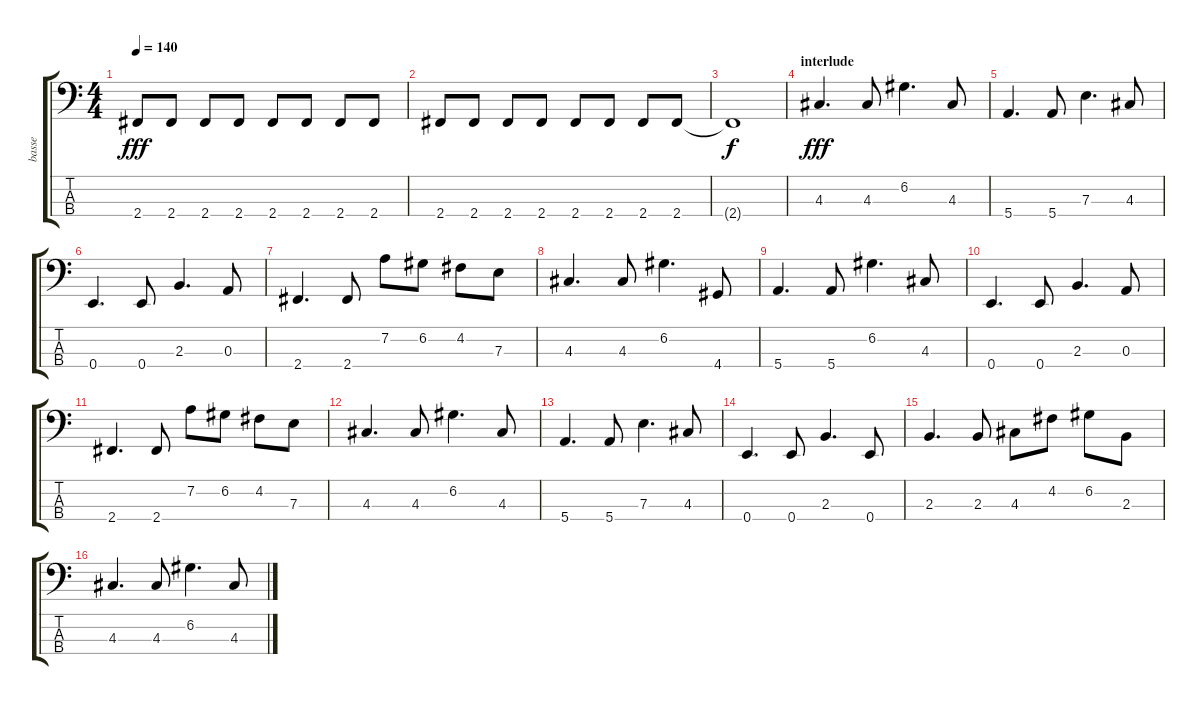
\track ("basse" "basse") {instrument electricbasspick}
\staff {score tabs}
\tuning (G2 D2 A1 E1) {hide}
\ts (4 4)
\tempo 140
\clef f4
\ks c
2.4.8{dy fff} 2.4.8 2.4.8 2.4.8 2.4.8 2.4.8 2.4.8 2.4.8 |
2.4.8 2.4.8 2.4.8 2.4.8 2.4.8 2.4.8 2.4.8 2.4.8 |
2.4{t}.1{dy f} |
\section ("" "interlude")
4.3.4{d dy fff} 4.3.8 6.2.4{d} 4.3.8 |
5.4.4{d} 5.4.8 7.3.4{d} 4.3.8 |
0.4.4{d} 0.4.8 2.3.4{d} 0.3.8 |
2.4.4{d} 2.4.8 7.2.8 6.2.8 4.2.8 7.3.8 |
4.3.4{d} 4.3.8 6.2.4{d} 4.4.8 |
5.4.4{d} 5.4.8 6.2.4{d} 4.3.8 |
0.4.4{d} 0.4.8 2.3.4{d} 0.3.8 |
2.4.4{d} 2.4.8 7.2.8 6.2.8 4.2.8 7.3.8 |
4.3.4{d} 4.3.8 6.2.4{d} 4.3.8 |
5.4.4{d} 5.4.8 7.3.4{d} 4.3.8 |
0.4.4{d} 0.4.8 2.3.4{d} 0.4.8 |
2.3.4{d} 2.3.8 4.3.8 4.2.8 6.2.8 2.3.8 |
4.3.4{d} 4.3.8 6.2.4{d} 4.3.8
